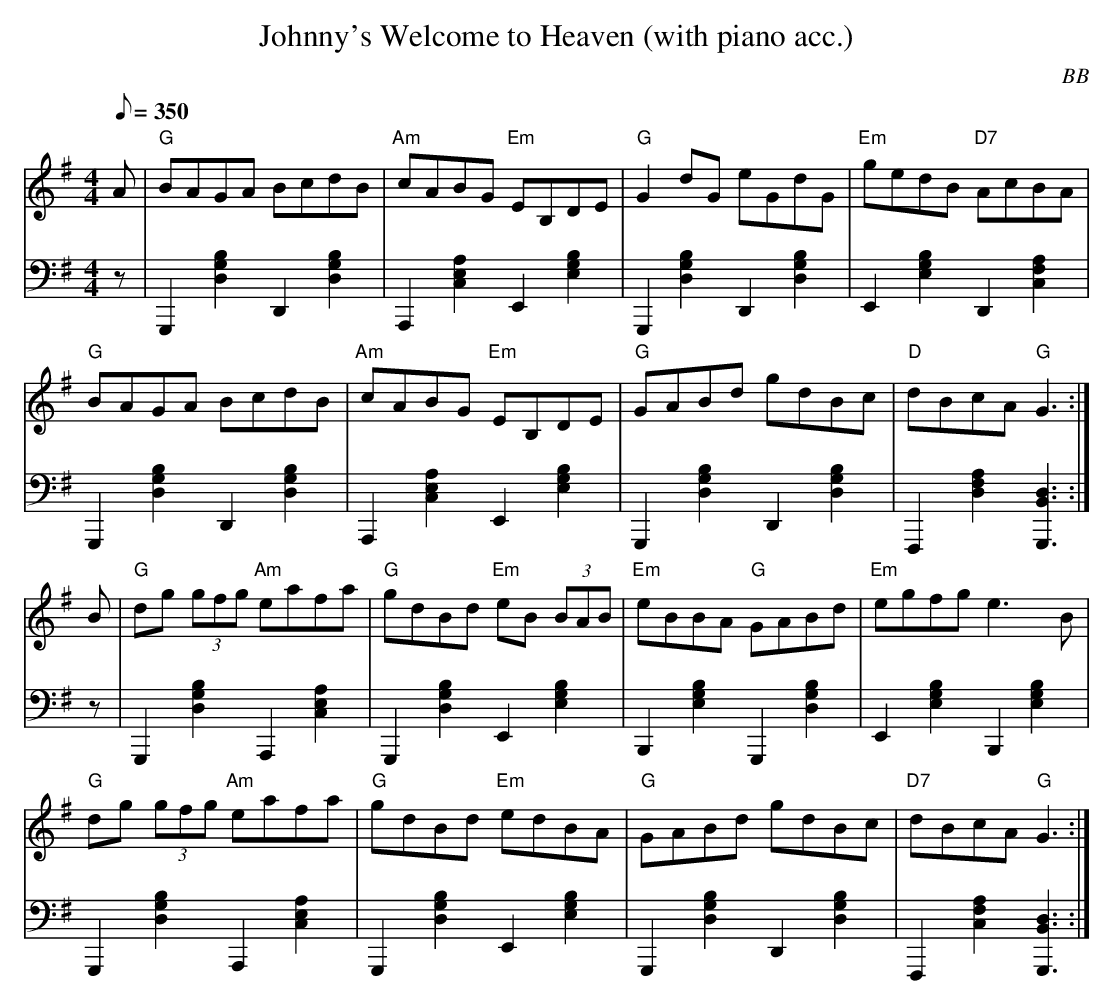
X:1
T: Johnny's Welcome to Heaven (with piano acc.)
C: BB
Q: 1/8=350
M: 4/4
L: 1/8
V: 1 program 1 110 %fiddle
V: 2 volume=70 clef=bass m=D program 1 00
K: G
[V:1] A|"G"BAGA BcdB|"Am"cABG "Em"EB,DE|"G"G2 dG eGdG|"Em"gedB "D7"AcBA|
[V:2] z|G,,2[G2B2D2]D,2[G2B2D2]|A,,2[A2C2E2]E,2[E2B2G2]|G,,2[G2B2D2]D,2[G2B2D2]|\
E,2[E2B2G2]D,2[A2C2F2]|
[V:1] "G"BAGA BcdB|"Am"cABG "Em"EB,DE|"G"GABd gdBc|"D"dBcA "G"G3 :|
[V:2] G,,2[G2B2D2]D,2[G2B2D2]|A,,2[A2C2E2]E,2[E2B2G2]|G,,2[G2B2D2]D,2[G2B2D2]|\
F,,2[A2D2F2][G,,3B,3D3]:|
[V:1] B|"G"dg (3gfg "Am"eafa|"G"gdBd "Em"eB (3BAB|"Em"eBBA "G"GABd|"Em"egfg e3 B|
[V:2] z|G,,2[G2B2D2]A,,2[A2C2E2]|G,,2[G2B2D2]E,2[E2B2G2]|B,,2[E2B2G2]G,,2[G2B2D2]|\
E,2[E2B2G2]B,,2[E2G2B2]|
[V:1] "G"dg (3gfg "Am"eafa|"G"gdBd "Em"edBA|"G"GABd gdBc|"D7"dBcA "G"G3 :|
[V:2] G,,2[G2B2D2]A,,2[A2C2E2]|G,,2[G2B2D2]E,2[E2B2G2]|G,,2[G2B2D2]D,2[G2B2D2]|\
F,,2[A2C2F2][G,,3B,3D3] :|
